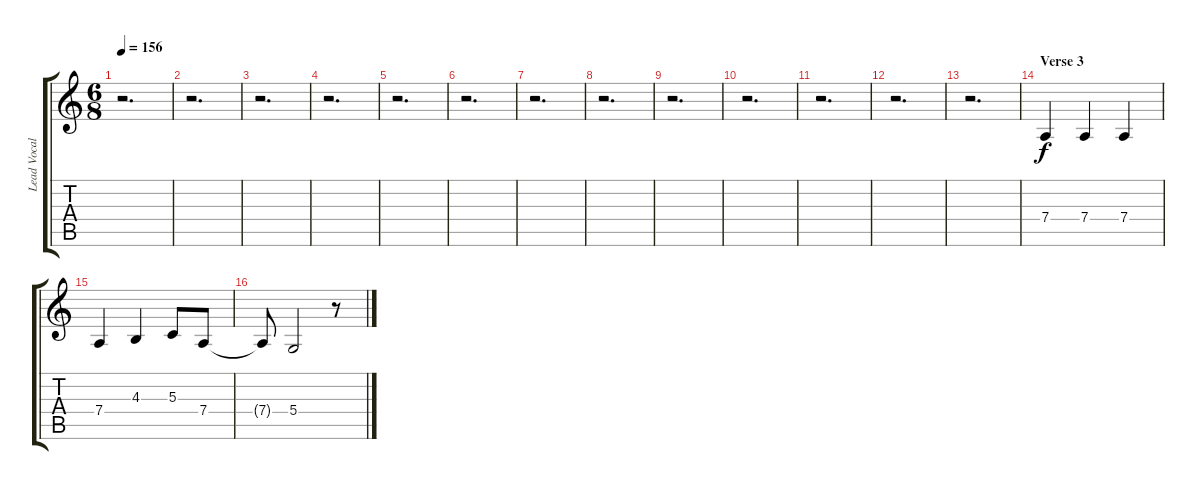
\track ("Lead Vocals" "Lead Vocal") {instrument tenorsax}
\staff {score tabs}
\tuning (E4 B3 G3 D3 A2 E2) {hide}
\ts (6 8)
\tempo 156
\clef g2
\ks c
r.2{d dy f} |
r.2{d} |
r.2{d} |
r.2{d} |
r.2{d} |
r.2{d} |
r.2{d} |
r.2{d} |
r.2{d} |
r.2{d} |
r.2{d} |
r.2{d} |
r.2{d} |
\section ("" "Verse 3")
7.4.4 7.4.4 7.4.4 |
7.4.4 4.3.4 5.3.8 7.4.8 |
7.4{t}.8 5.4.2 r.8
